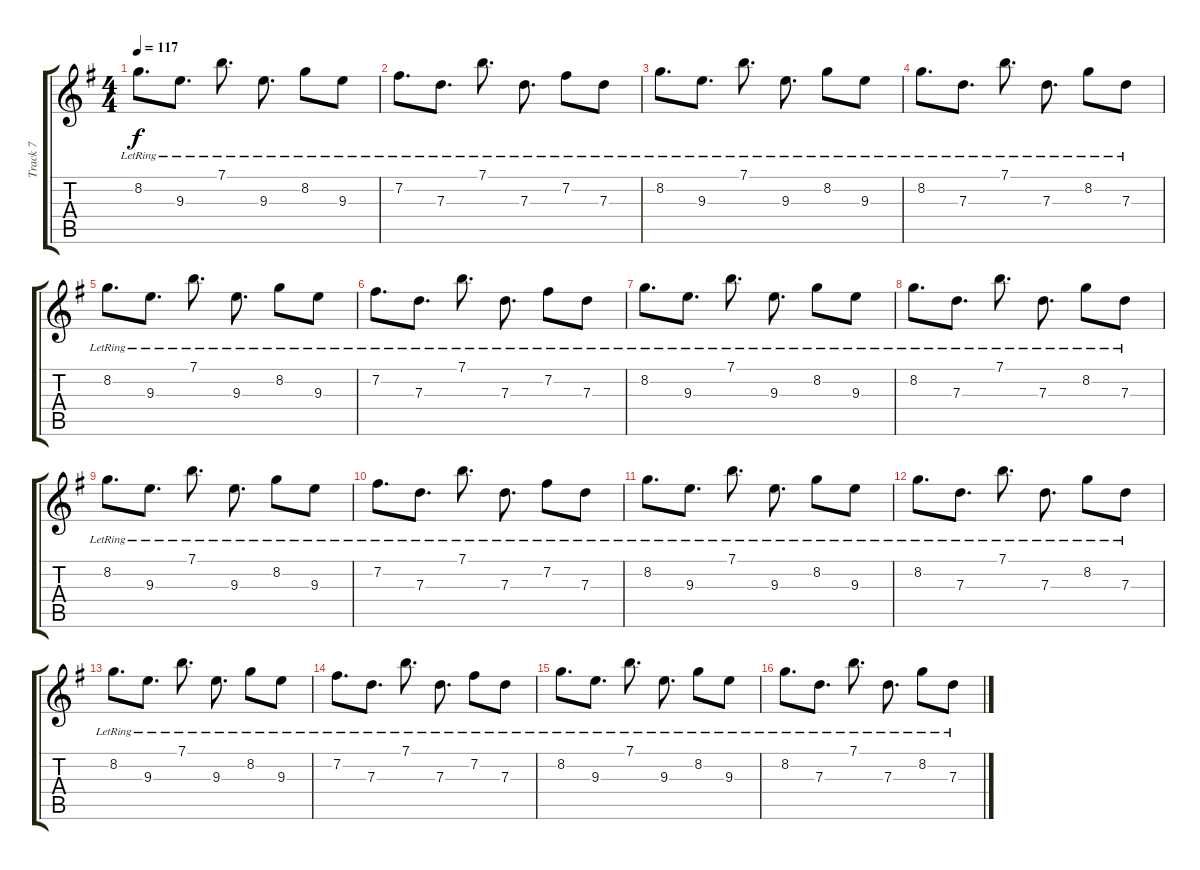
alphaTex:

\track ("Track 7" "Track 7") {instrument electricguitarjazz}
\staff {score tabs}
\tuning (E4 B3 G3 D3 A2 E2) {hide}
\ts (4 4)
\tempo 117
\clef g2
\ks g
8.2{lr}.8{d dy f} 9.3{lr}.8{d} 7.1{lr}.8{d} 9.3{lr}.8{d} 8.2{lr}.8 9.3{lr}.8 |
7.2{lr}.8{d} 7.3{lr}.8{d} 7.1{lr}.8{d} 7.3{lr}.8{d} 7.2{lr}.8 7.3{lr}.8 |
8.2{lr}.8{d} 9.3{lr}.8{d} 7.1{lr}.8{d} 9.3{lr}.8{d} 8.2{lr}.8 9.3{lr}.8 |
8.2{lr}.8{d} 7.3{lr}.8{d} 7.1{lr}.8{d} 7.3{lr}.8{d} 8.2{lr}.8 7.3{lr}.8 |
8.2{lr}.8{d} 9.3{lr}.8{d} 7.1{lr}.8{d} 9.3{lr}.8{d} 8.2{lr}.8 9.3{lr}.8 |
7.2{lr}.8{d} 7.3{lr}.8{d} 7.1{lr}.8{d} 7.3{lr}.8{d} 7.2{lr}.8 7.3{lr}.8 |
8.2{lr}.8{d} 9.3{lr}.8{d} 7.1{lr}.8{d} 9.3{lr}.8{d} 8.2{lr}.8 9.3{lr}.8 |
8.2{lr}.8{d} 7.3{lr}.8{d} 7.1{lr}.8{d} 7.3{lr}.8{d} 8.2{lr}.8 7.3{lr}.8 |
8.2{lr}.8{d} 9.3{lr}.8{d} 7.1{lr}.8{d} 9.3{lr}.8{d} 8.2{lr}.8 9.3{lr}.8 |
7.2{lr}.8{d} 7.3{lr}.8{d} 7.1{lr}.8{d} 7.3{lr}.8{d} 7.2{lr}.8 7.3{lr}.8 |
8.2{lr}.8{d} 9.3{lr}.8{d} 7.1{lr}.8{d} 9.3{lr}.8{d} 8.2{lr}.8 9.3{lr}.8 |
8.2{lr}.8{d} 7.3{lr}.8{d} 7.1{lr}.8{d} 7.3{lr}.8{d} 8.2{lr}.8 7.3{lr}.8 |
8.2{lr}.8{d} 9.3{lr}.8{d} 7.1{lr}.8{d} 9.3{lr}.8{d} 8.2{lr}.8 9.3{lr}.8 |
7.2{lr}.8{d} 7.3{lr}.8{d} 7.1{lr}.8{d} 7.3{lr}.8{d} 7.2{lr}.8 7.3{lr}.8 |
8.2{lr}.8{d} 9.3{lr}.8{d} 7.1{lr}.8{d} 9.3{lr}.8{d} 8.2{lr}.8 9.3{lr}.8 |
8.2{lr}.8{d} 7.3{lr}.8{d} 7.1{lr}.8{d} 7.3{lr}.8{d} 8.2{lr}.8 7.3{lr}.8
